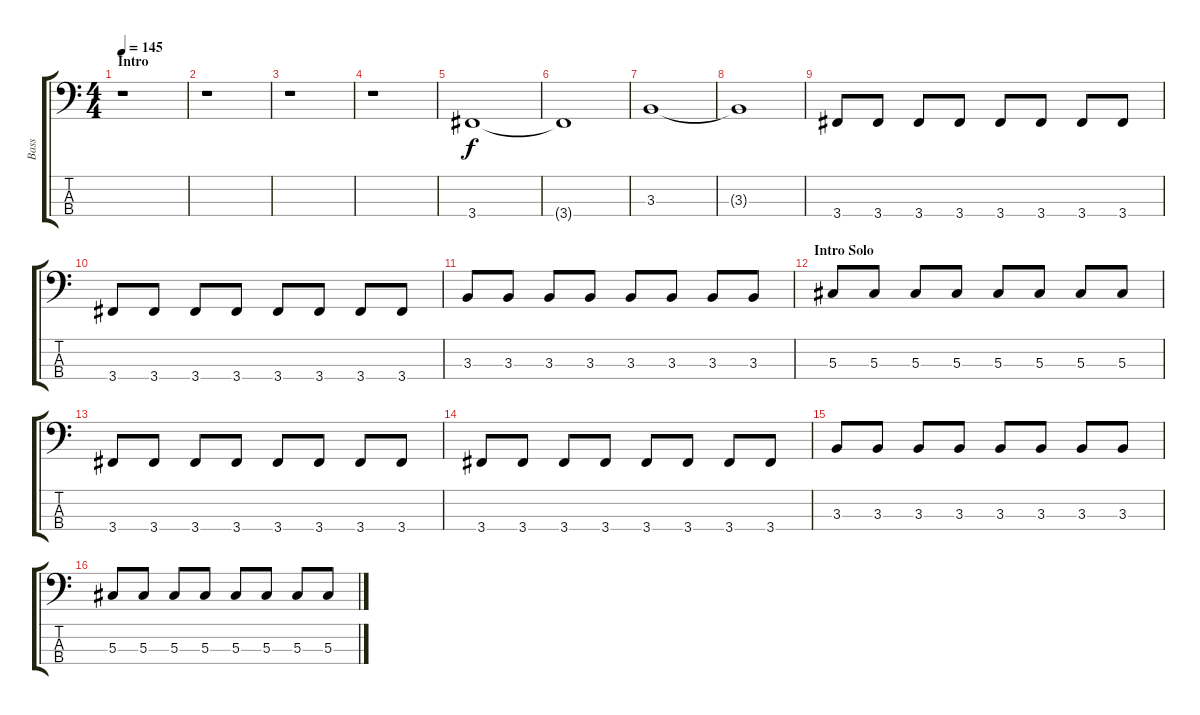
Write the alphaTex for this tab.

\track ("Bass" "Bass") {instrument electricbasspick}
\staff {score tabs}
\tuning (Gb2 Db2 Ab1 Eb1) {hide}
\ts (4 4)
\section ("" "Intro")
\tempo 145
\clef f4
\ks c
r.1{dy f instrument electricbasspick} |
r.1 |
r.1 |
r.1 |
3.4.1 |
3.4{t}.1 |
3.3.1 |
3.3{t}.1 |
3.4.8 3.4.8 3.4.8 3.4.8 3.4.8 3.4.8 3.4.8 3.4.8 |
3.4.8 3.4.8 3.4.8 3.4.8 3.4.8 3.4.8 3.4.8 3.4.8 |
3.3.8 3.3.8 3.3.8 3.3.8 3.3.8 3.3.8 3.3.8 3.3.8 |
\section ("" "Intro Solo")
5.3.8 5.3.8 5.3.8 5.3.8 5.3.8 5.3.8 5.3.8 5.3.8 |
3.4.8 3.4.8 3.4.8 3.4.8 3.4.8 3.4.8 3.4.8 3.4.8 |
3.4.8 3.4.8 3.4.8 3.4.8 3.4.8 3.4.8 3.4.8 3.4.8 |
3.3.8 3.3.8 3.3.8 3.3.8 3.3.8 3.3.8 3.3.8 3.3.8 |
5.3.8 5.3.8 5.3.8 5.3.8 5.3.8 5.3.8 5.3.8 5.3.8
